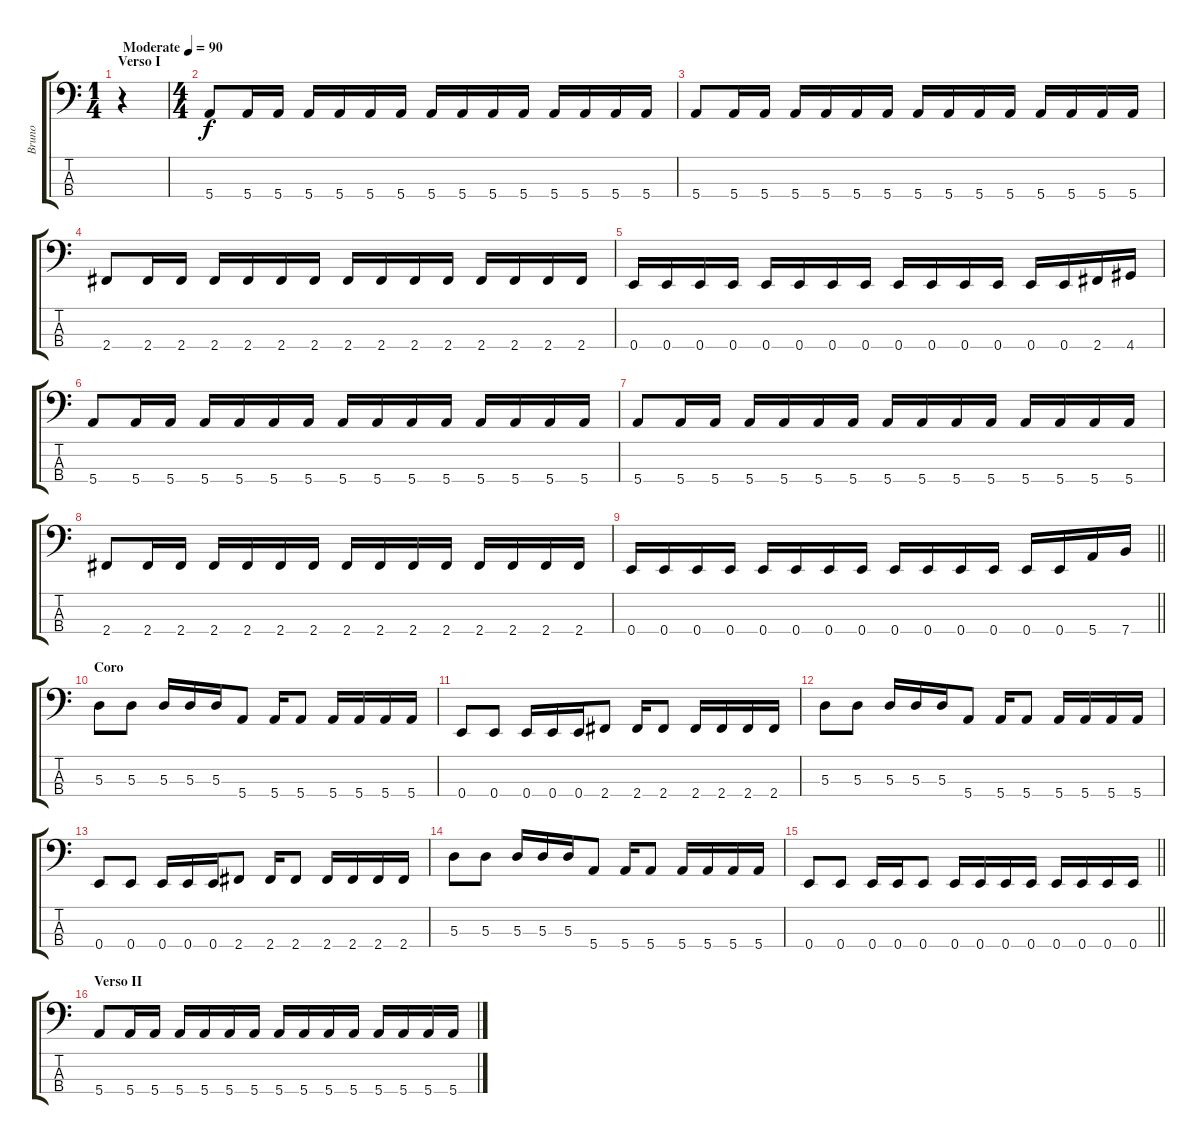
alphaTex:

\track ("Bruno" "Bruno") {instrument electricbasspick}
\staff {score tabs}
\tuning (G2 D2 A1 E1) {hide}
\ts (1 4)
\section ("" "Verso I")
\tempo (90 "Moderate")
\clef f4
\ks c
r.4{dy f instrument electricbasspick} |
\ts (4 4)
5.4.8 5.4.16 5.4.16 5.4.16 5.4.16 5.4.16 5.4.16 5.4.16 5.4.16 5.4.16 5.4.16 5.4.16 5.4.16 5.4.16 5.4.16 |
5.4.8 5.4.16 5.4.16 5.4.16 5.4.16 5.4.16 5.4.16 5.4.16 5.4.16 5.4.16 5.4.16 5.4.16 5.4.16 5.4.16 5.4.16 |
2.4.8 2.4.16 2.4.16 2.4.16 2.4.16 2.4.16 2.4.16 2.4.16 2.4.16 2.4.16 2.4.16 2.4.16 2.4.16 2.4.16 2.4.16 |
0.4.16 0.4.16 0.4.16 0.4.16 0.4.16 0.4.16 0.4.16 0.4.16 0.4.16 0.4.16 0.4.16 0.4.16 0.4.16 0.4.16 2.4.16 4.4.16 |
5.4.8 5.4.16 5.4.16 5.4.16 5.4.16 5.4.16 5.4.16 5.4.16 5.4.16 5.4.16 5.4.16 5.4.16 5.4.16 5.4.16 5.4.16 |
5.4.8 5.4.16 5.4.16 5.4.16 5.4.16 5.4.16 5.4.16 5.4.16 5.4.16 5.4.16 5.4.16 5.4.16 5.4.16 5.4.16 5.4.16 |
2.4.8 2.4.16 2.4.16 2.4.16 2.4.16 2.4.16 2.4.16 2.4.16 2.4.16 2.4.16 2.4.16 2.4.16 2.4.16 2.4.16 2.4.16 |
\barLineRight lightlight
0.4.16 0.4.16 0.4.16 0.4.16 0.4.16 0.4.16 0.4.16 0.4.16 0.4.16 0.4.16 0.4.16 0.4.16 0.4.16 0.4.16 5.4.16 7.4.16 |
\section ("" "Coro")
5.3.8 5.3.8 5.3.16 5.3.16 5.3.16 5.4.8 5.4.16 5.4.8 5.4.16 5.4.16 5.4.16 5.4.16 |
0.4.8 0.4.8 0.4.16 0.4.16 0.4.16 2.4.8 2.4.16 2.4.8 2.4.16 2.4.16 2.4.16 2.4.16 |
5.3.8 5.3.8 5.3.16 5.3.16 5.3.16 5.4.8 5.4.16 5.4.8 5.4.16 5.4.16 5.4.16 5.4.16 |
0.4.8 0.4.8 0.4.16 0.4.16 0.4.16 2.4.8 2.4.16 2.4.8 2.4.16 2.4.16 2.4.16 2.4.16 |
5.3.8 5.3.8 5.3.16 5.3.16 5.3.16 5.4.8 5.4.16 5.4.8 5.4.16 5.4.16 5.4.16 5.4.16 |
\barLineRight lightlight
0.4.8 0.4.8 0.4.16 0.4.16 0.4.8 0.4.16 0.4.16 0.4.16 0.4.16 0.4.16 0.4.16 0.4.16 0.4.16 |
\section ("" "Verso II")
5.4.8 5.4.16 5.4.16 5.4.16 5.4.16 5.4.16 5.4.16 5.4.16 5.4.16 5.4.16 5.4.16 5.4.16 5.4.16 5.4.16 5.4.16
